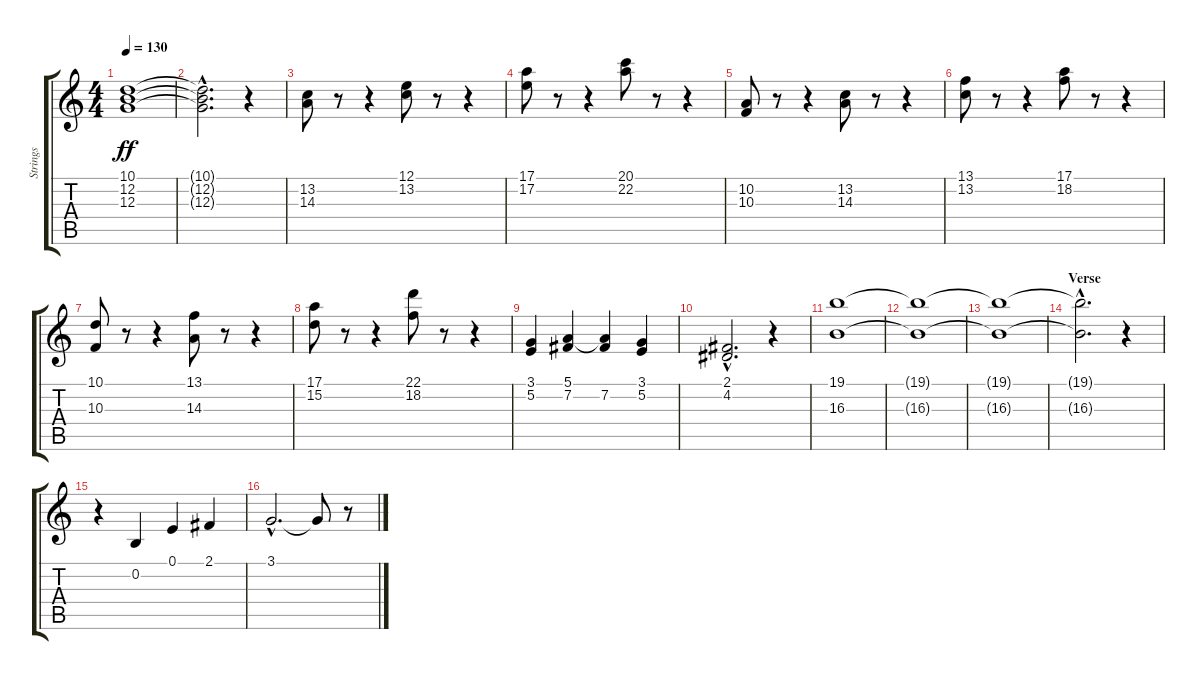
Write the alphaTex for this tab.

\track ("Strings" "Strings") {instrument stringensemble2}
\staff {score tabs}
\tuning (E4 B3 G3 D3 A2 E2) {hide}
\ts (4 4)
\tempo 130
\clef g2
\ks c
(10.1 12.2 12.3).1{dy ff} |
(10.1{hac t} 12.2{hac t} 12.3{hac t}).2{d} r.4 |
(13.2 14.3).8{volume 14 instrument pizzicatostrings} r.8 r.4 (12.1 13.2).8 r.8 r.4 |
(17.1 17.2).8 r.8 r.4 (20.1 22.2).8 r.8 r.4 |
(10.2 10.3).8 r.8 r.4 (13.2 14.3).8 r.8 r.4 |
(13.1 13.2).8 r.8 r.4 (17.1 18.2).8 r.8 r.4 |
(10.1 10.3).8 r.8 r.4 (13.1 14.3).8 r.8 r.4 |
(17.1 15.2).8 r.8 r.4 (22.1 18.2).8 r.8 r.4 |
(3.1 5.2).4{volume 11 instrument stringensemble2} (5.1 7.2).4 (5.1{t} 7.2).4 (3.1 5.2).4 |
(2.1{hac} 4.2{hac}).2{d} r.4 |
(19.1 16.3).1 |
(19.1{t} 16.3{t}).1 |
(19.1{t} 16.3{t}).1 |
\section ("" "Verse")
(19.1{hac t} 16.3{hac t}).2{d} r.4 |
r.4 0.2.4 0.1.4 2.1.4 |
3.1{hac}.2{d} 3.1{t}.8 r.8
